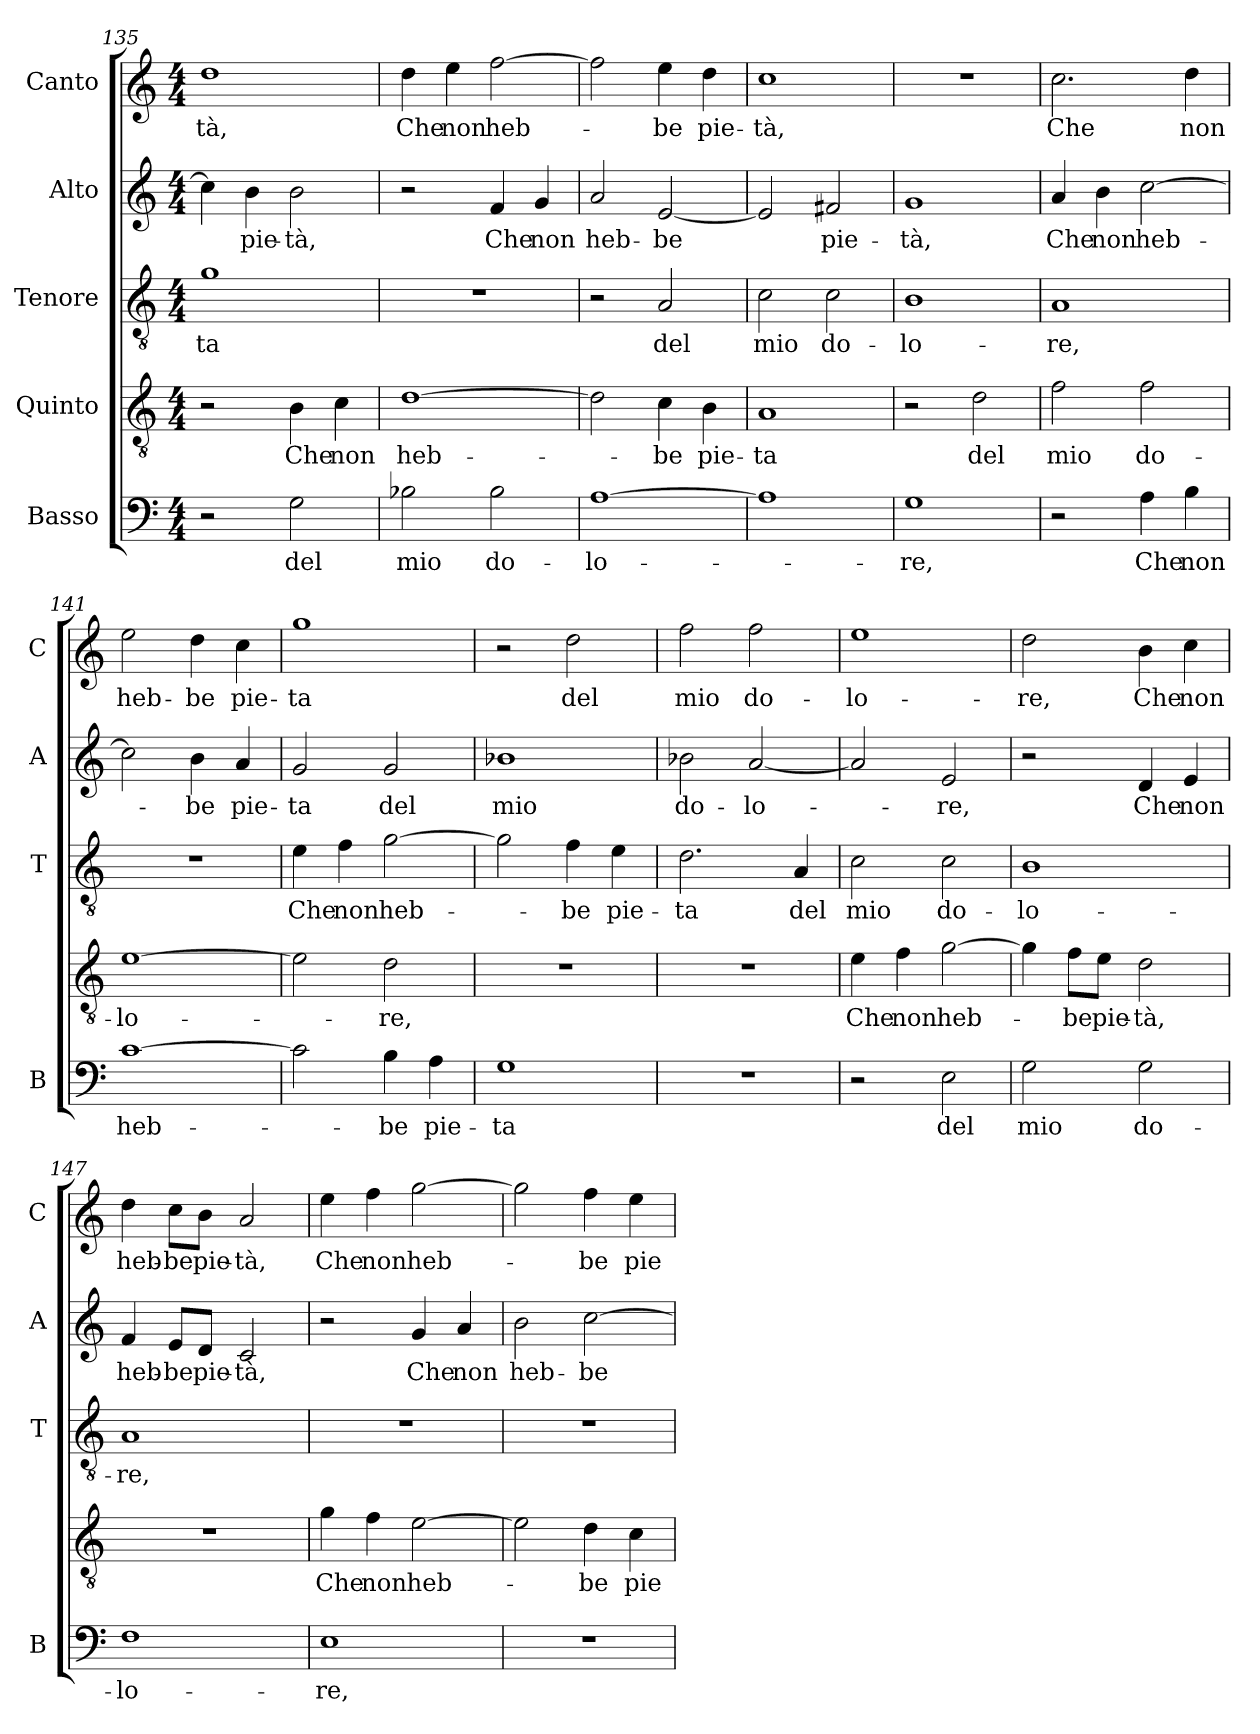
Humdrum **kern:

**kern	**text	**kern	**text	**kern	**text	**kern	**text	**kern	**text
*part5	*part5	*part4	*part4	*part3	*part3	*part2	*part2	*part1	*part1
*staff5	*staff5	*staff4	*staff4	*staff3	*staff3	*staff2	*staff2	*staff1	*staff1
*I"Basso	*	*I"Quinto	*	*I"Tenore	*	*I"Alto	*	*I"Canto	*
*I'B	*	*	*	*I'T	*	*I'A	*	*I'C	*
*clefF4	*	*clefGv2	*	*clefGv2	*	*clefG2	*	*clefG2	*
*k[]	*	*k[]	*	*k[]	*	*k[]	*	*k[]	*
*C:	*	*C:	*	*C:	*	*C:	*	*C:	*
*M4/4	*	*M4/4	*	*M4/4	*	*M4/4	*	*M4/4	*
=135	=135	=135	=135	=135	=135	=135	=135	=135	=135
!	!	!	!	!	!LO:LY:b	!	!	!	!LO:LY:b
2r	.	2r	.	1g	-ta	4cc\]	.	1dd	-tà,
!	!	!	!	!	!	!	!LO:LY:b	!	!
.	.	.	.	.	.	4b\	pie-	.	.
!	!LO:LY:b	!	!LO:LY:b	!	!	!	!LO:LY:b	!	!
2G\	del	4B\	Che	.	.	2b\	-tà,	.	.
!	!	!	!LO:LY:b	!	!	!	!	!	!
.	.	4c\	non	.	.	.	.	.	.
=136	=136	=136	=136	=136	=136	=136	=136	=136	=136
!	!LO:LY:b	!	!LO:LY:b	!	!	!	!	!	!LO:LY:b
2B-X\	mio	[1d	heb-	1r	.	2r	.	4dd\	Che
!	!	!	!	!	!	!	!	!	!LO:LY:b
.	.	.	.	.	.	.	.	4ee\	non
!	!LO:LY:b	!	!	!	!	!	!LO:LY:b	!	!LO:LY:b
2B-\	do-	.	.	.	.	4f/	Che	[2ff\	heb-
!	!	!	!	!	!	!	!LO:LY:b	!	!
.	.	.	.	.	.	4g/	non	.	.
=137	=137	=137	=137	=137	=137	=137	=137	=137	=137
!	!LO:LY:b	!	!	!	!	!	!LO:LY:b	!	!
[1A	-lo-	2d\]	.	2r	.	2a/	heb-	2ff\]	.
!	!	!	!LO:LY:b	!	!LO:LY:b	!	!LO:LY:b	!	!LO:LY:b
.	.	4c\	-be	2A/	del	[2e/	-be	4ee\	-be
!	!	!	!LO:LY:b	!	!	!	!	!	!LO:LY:b
.	.	4B\	pie-	.	.	.	.	4dd\	pie-
!!LO:PB:g=z
=138	=138	=138	=138	=138	=138	=138	=138	=138	=138
!	!	!	!LO:LY:b	!	!LO:LY:b	!	!	!	!LO:LY:b
1A]	.	1A	-ta	2c\	mio	2e/]	.	1cc	-tà,
!	!	!	!	!	!LO:LY:b	!	!LO:LY:b	!	!
.	.	.	.	2c\	do-	2f#X/	pie-	.	.
=139	=139	=139	=139	=139	=139	=139	=139	=139	=139
!	!LO:LY:b	!	!	!	!LO:LY:b	!	!LO:LY:b	!	!
1G	-re,	2r	.	1B	-lo-	1g	-tà,	1r	.
!	!	!	!LO:LY:b	!	!	!	!	!	!
.	.	2d\	del	.	.	.	.	.	.
=140	=140	=140	=140	=140	=140	=140	=140	=140	=140
!	!	!	!LO:LY:b	!	!LO:LY:b	!	!LO:LY:b	!	!LO:LY:b
2r	.	2f\	mio	1A	-re,	4a/	Che	2.cc\	Che
!	!	!	!	!	!	!	!LO:LY:b	!	!
.	.	.	.	.	.	4b\	non	.	.
!	!LO:LY:b	!	!LO:LY:b	!	!	!	!LO:LY:b	!	!
4A\	Che	2f\	do-	.	.	[2cc\	heb-	.	.
!	!LO:LY:b	!	!	!	!	!	!	!	!LO:LY:b
4B\	non	.	.	.	.	.	.	4dd\	non
=141	=141	=141	=141	=141	=141	=141	=141	=141	=141
!	!LO:LY:b	!	!LO:LY:b	!	!	!	!	!	!LO:LY:b
[1c	heb-	[1e	-lo-	1r	.	2cc\]	.	2ee\	heb-
!	!	!	!	!	!	!	!LO:LY:b	!	!LO:LY:b
.	.	.	.	.	.	4b\	-be	4dd\	-be
!	!	!	!	!	!	!	!LO:LY:b	!	!LO:LY:b
.	.	.	.	.	.	4a/	pie-	4cc\	pie-
=142	=142	=142	=142	=142	=142	=142	=142	=142	=142
!	!	!	!	!	!LO:LY:b	!	!LO:LY:b	!	!LO:LY:b
2c\]	.	2e\]	.	4e\	Che	2g/	-ta	1gg	-ta
!	!	!	!	!	!LO:LY:b	!	!	!	!
.	.	.	.	4f\	non	.	.	.	.
!	!LO:LY:b	!	!LO:LY:b	!	!LO:LY:b	!	!LO:LY:b	!	!
4B\	-be	2d\	-re,	[2g\	heb-	2g/	del	.	.
!	!LO:LY:b	!	!	!	!	!	!	!	!
4A\	pie-	.	.	.	.	.	.	.	.
=143	=143	=143	=143	=143	=143	=143	=143	=143	=143
!	!LO:LY:b	!	!	!	!	!	!LO:LY:b	!	!
1G	-ta	1r	.	2g\]	.	1b-X	mio	2r	.
!	!	!	!	!	!LO:LY:b	!	!	!	!LO:LY:b
.	.	.	.	4f\	-be	.	.	2dd\	del
!	!	!	!	!	!LO:LY:b	!	!	!	!
.	.	.	.	4e\	pie-	.	.	.	.
=144	=144	=144	=144	=144	=144	=144	=144	=144	=144
!	!	!	!	!	!LO:LY:b	!	!LO:LY:b	!	!LO:LY:b
1r	.	1r	.	2.d\	-ta	2b-X\	do-	2ff\	mio
!	!	!	!	!	!	!	!LO:LY:b	!	!LO:LY:b
.	.	.	.	.	.	[2a/	-lo-	2ff\	do-
!	!	!	!	!	!LO:LY:b	!	!	!	!
.	.	.	.	4A/	del	.	.	.	.
!!LO:LB:g=z
=145	=145	=145	=145	=145	=145	=145	=145	=145	=145
!	!	!	!LO:LY:b	!	!LO:LY:b	!	!	!	!LO:LY:b
2r	.	4e\	Che	2c\	mio	2a/]	.	1ee	-lo-
!	!	!	!LO:LY:b	!	!	!	!	!	!
.	.	4f\	non	.	.	.	.	.	.
!	!LO:LY:b	!	!LO:LY:b	!	!LO:LY:b	!	!LO:LY:b	!	!
2E\	del	[2g\	heb-	2c\	do-	2e/	-re,	.	.
=146	=146	=146	=146	=146	=146	=146	=146	=146	=146
!	!LO:LY:b	!	!	!	!LO:LY:b	!	!	!	!LO:LY:b
2G\	mio	4g\]	.	1B	-lo-	2r	.	2dd\	-re,
!	!	!	!LO:LY:b	!	!	!	!	!	!
.	.	8f\L	-be	.	.	.	.	.	.
!	!	!	!LO:LY:b	!	!	!	!	!	!
.	.	8e\J	pie-	.	.	.	.	.	.
!	!LO:LY:b	!	!LO:LY:b	!	!	!	!LO:LY:b	!	!LO:LY:b
2G\	do-	2d\	-tà,	.	.	4d/	Che	4b\	Che
!	!	!	!	!	!	!	!LO:LY:b	!	!LO:LY:b
.	.	.	.	.	.	4e/	non	4cc\	non
=147	=147	=147	=147	=147	=147	=147	=147	=147	=147
!	!LO:LY:b	!	!	!	!LO:LY:b	!	!LO:LY:b	!	!LO:LY:b
1F	-lo-	1r	.	1A	-re,	4f/	heb-	4dd\	heb-
!	!	!	!	!	!	!	!LO:LY:b	!	!LO:LY:b
.	.	.	.	.	.	8e/L	-be	8cc\L	-be
!	!	!	!	!	!	!	!LO:LY:b	!	!LO:LY:b
.	.	.	.	.	.	8d/J	pie-	8b\J	pie-
!	!	!	!	!	!	!	!LO:LY:b	!	!LO:LY:b
.	.	.	.	.	.	2c/	-tà,	2a/	-tà,
=148	=148	=148	=148	=148	=148	=148	=148	=148	=148
!	!LO:LY:b	!	!LO:LY:b	!	!	!	!	!	!LO:LY:b
1E	-re,	4g\	Che	1r	.	2r	.	4ee\	Che
!	!	!	!LO:LY:b	!	!	!	!	!	!LO:LY:b
.	.	4f\	non	.	.	.	.	4ff\	non
!	!	!	!LO:LY:b	!	!	!	!LO:LY:b	!	!LO:LY:b
.	.	[2e\	heb-	.	.	4g/	Che	[2gg\	heb-
!	!	!	!	!	!	!	!LO:LY:b	!	!
.	.	.	.	.	.	4a/	non	.	.
=149	=149	=149	=149	=149	=149	=149	=149	=149	=149
!	!	!	!	!	!	!	!LO:LY:b	!	!
1r	.	2e\]	.	1r	.	2b\	heb-	2gg\]	.
!	!	!	!LO:LY:b	!	!	!	!LO:LY:b	!	!LO:LY:b
.	.	4d\	-be	.	.	[2cc\	-be	4ff\	-be
!	!	!	!LO:LY:b	!	!	!	!	!	!LO:LY:b
.	.	4c\	pie-	.	.	.	.	4ee\	pie-
=	=	=	=	=	=	=	=	=	=
*-	*-	*-	*-	*-	*-	*-	*-	*-	*-
